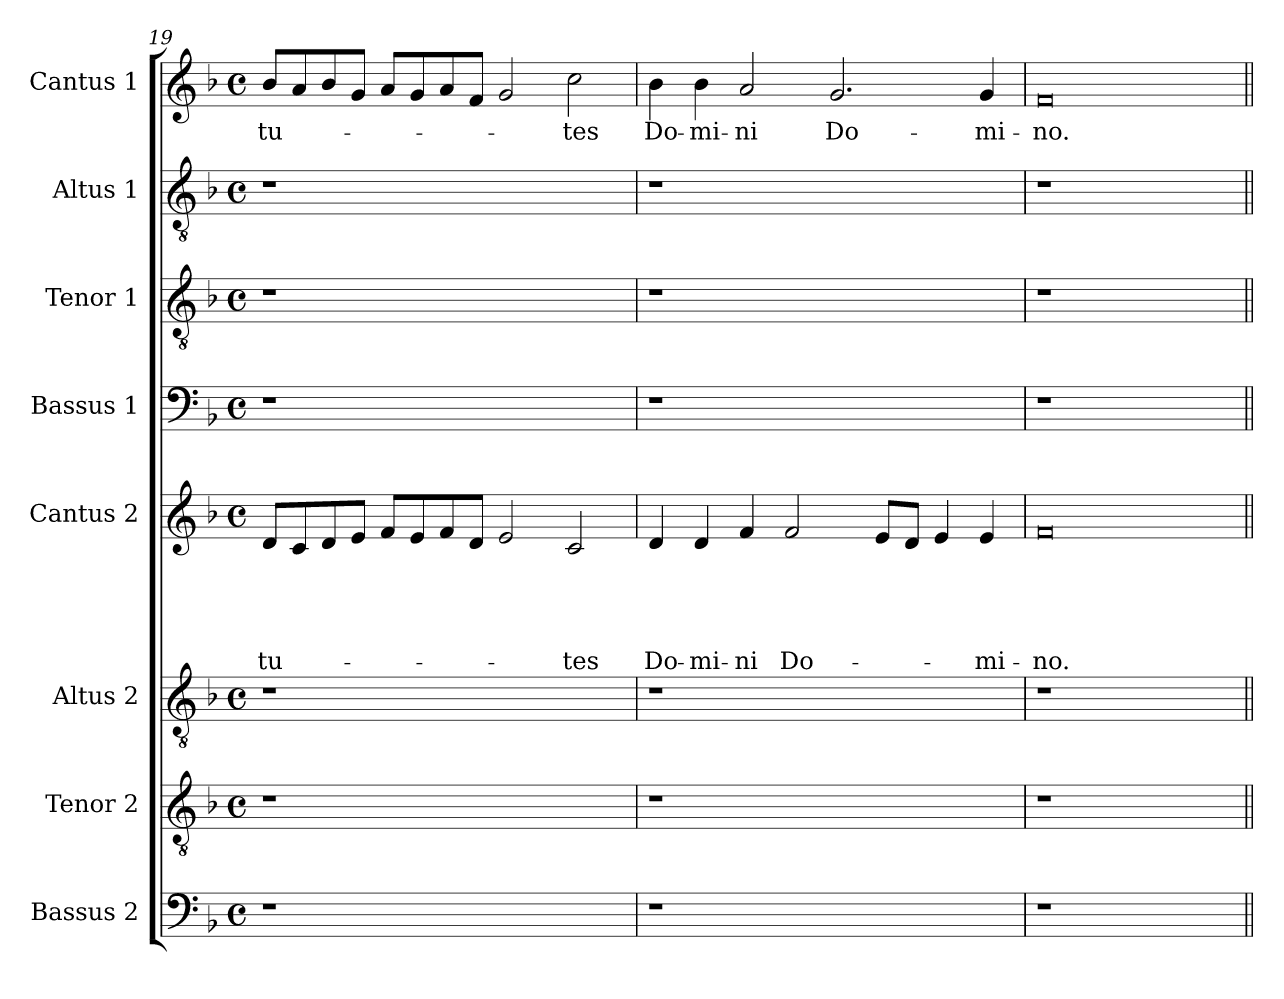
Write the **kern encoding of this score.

**kern	**kern	**kern	**kern	**text	**text	**text	**text	**text	**kern	**kern	**kern	**kern	**text
*part8	*part7	*part6	*part5	*part5	*part5	*part5	*part5	*part5	*part4	*part3	*part2	*part1	*part1
*staff8	*staff7	*staff6	*staff5	*staff5	*staff5	*staff5	*staff5	*staff5	*staff4	*staff3	*staff2	*staff1	*staff1
*I"Bassus 2	*I"Tenor 2	*I"Altus 2	*I"Cantus 2	*	*	*	*	*	*I"Bassus 1	*I"Tenor 1	*I"Altus 1	*I"Cantus 1	*
*I'B2	*I'T2	*I'A2	*I'C2	*	*	*	*	*	*I'B1	*I'T1	*I'A1	*I'C1	*
*clefF4	*clefGv2	*clefGv2	*clefG2	*	*	*	*	*	*clefF4	*clefGv2	*clefGv2	*clefG2	*
*k[b-]	*k[b-]	*k[b-]	*k[b-]	*	*	*	*	*	*k[b-]	*k[b-]	*k[b-]	*k[b-]	*
*d:	*d:	*d:	*d:	*	*	*	*	*	*d:	*d:	*d:	*d:	*
*M4/4	*M4/4	*M4/4	*M4/4	*	*	*	*	*	*M4/4	*M4/4	*M4/4	*M4/4	*
*met(c)	*met(c)	*met(c)	*met(c)	*	*	*	*	*	*met(c)	*met(c)	*met(c)	*met(c)	*
=19	=19	=19	=19	=19	=19	=19	=19	=19	=19	=19	=19	=19	=19
1r	1r	1r	8d/L	.	.	.	.	-tu-	1r	1r	1r	8b-/L	-tu-
.	.	.	8c/	.	.	.	.	.	.	.	.	8a/	.
.	.	.	8d/	.	.	.	.	.	.	.	.	8b-/	.
.	.	.	8e/J	.	.	.	.	.	.	.	.	8g/J	.
.	.	.	8f/L	.	.	.	.	.	.	.	.	8a/L	.
.	.	.	8e/	.	.	.	.	.	.	.	.	8g/	.
.	.	.	8f/	.	.	.	.	.	.	.	.	8a/	.
.	.	.	8d/J	.	.	.	.	.	.	.	.	8f/J	.
1ryy	1ryy	1ryy	2e/	.	.	.	.	.	1ryy	1ryy	1ryy	2g/	.
.	.	.	2c/	.	.	.	.	-tes	.	.	.	2cc\	-tes
!!LO:PB:g=z
=20	=20	=20	=20	=20	=20	=20	=20	=20	=20	=20	=20	=20	=20
1r	1r	1r	4d/	.	.	.	.	Do-	1r	1r	1r	4b-\	Do-
.	.	.	4d/	.	.	.	.	-mi-	.	.	.	4b-\	-mi-
.	.	.	4f/	.	.	.	.	-ni	.	.	.	2a/	-ni
.	.	.	2f/	.	.	.	.	Do-	.	.	.	.	.
1ryy	1ryy	1ryy	.	.	.	.	.	.	1ryy	1ryy	1ryy	2.g/	Do-
.	.	.	8e/L	.	.	.	.	.	.	.	.	.	.
.	.	.	8d/J	.	.	.	.	.	.	.	.	.	.
.	.	.	4e/	.	.	.	.	.	.	.	.	.	.
.	.	.	4e/	.	.	.	.	-mi-	.	.	.	4g/	-mi-
=21	=21	=21	=21	=21	=21	=21	=21	=21	=21	=21	=21	=21	=21
1r	1r	1r	0f	.	.	.	.	-no.	1r	1r	1r	0f	-no.
1ryy	1ryy	1ryy	.	.	.	.	.	.	1ryy	1ryy	1ryy	.	.
=||	=||	=||	=||	=||	=||	=||	=||	=||	=||	=||	=||	=||	=||
*-	*-	*-	*-	*-	*-	*-	*-	*-	*-	*-	*-	*-	*-
